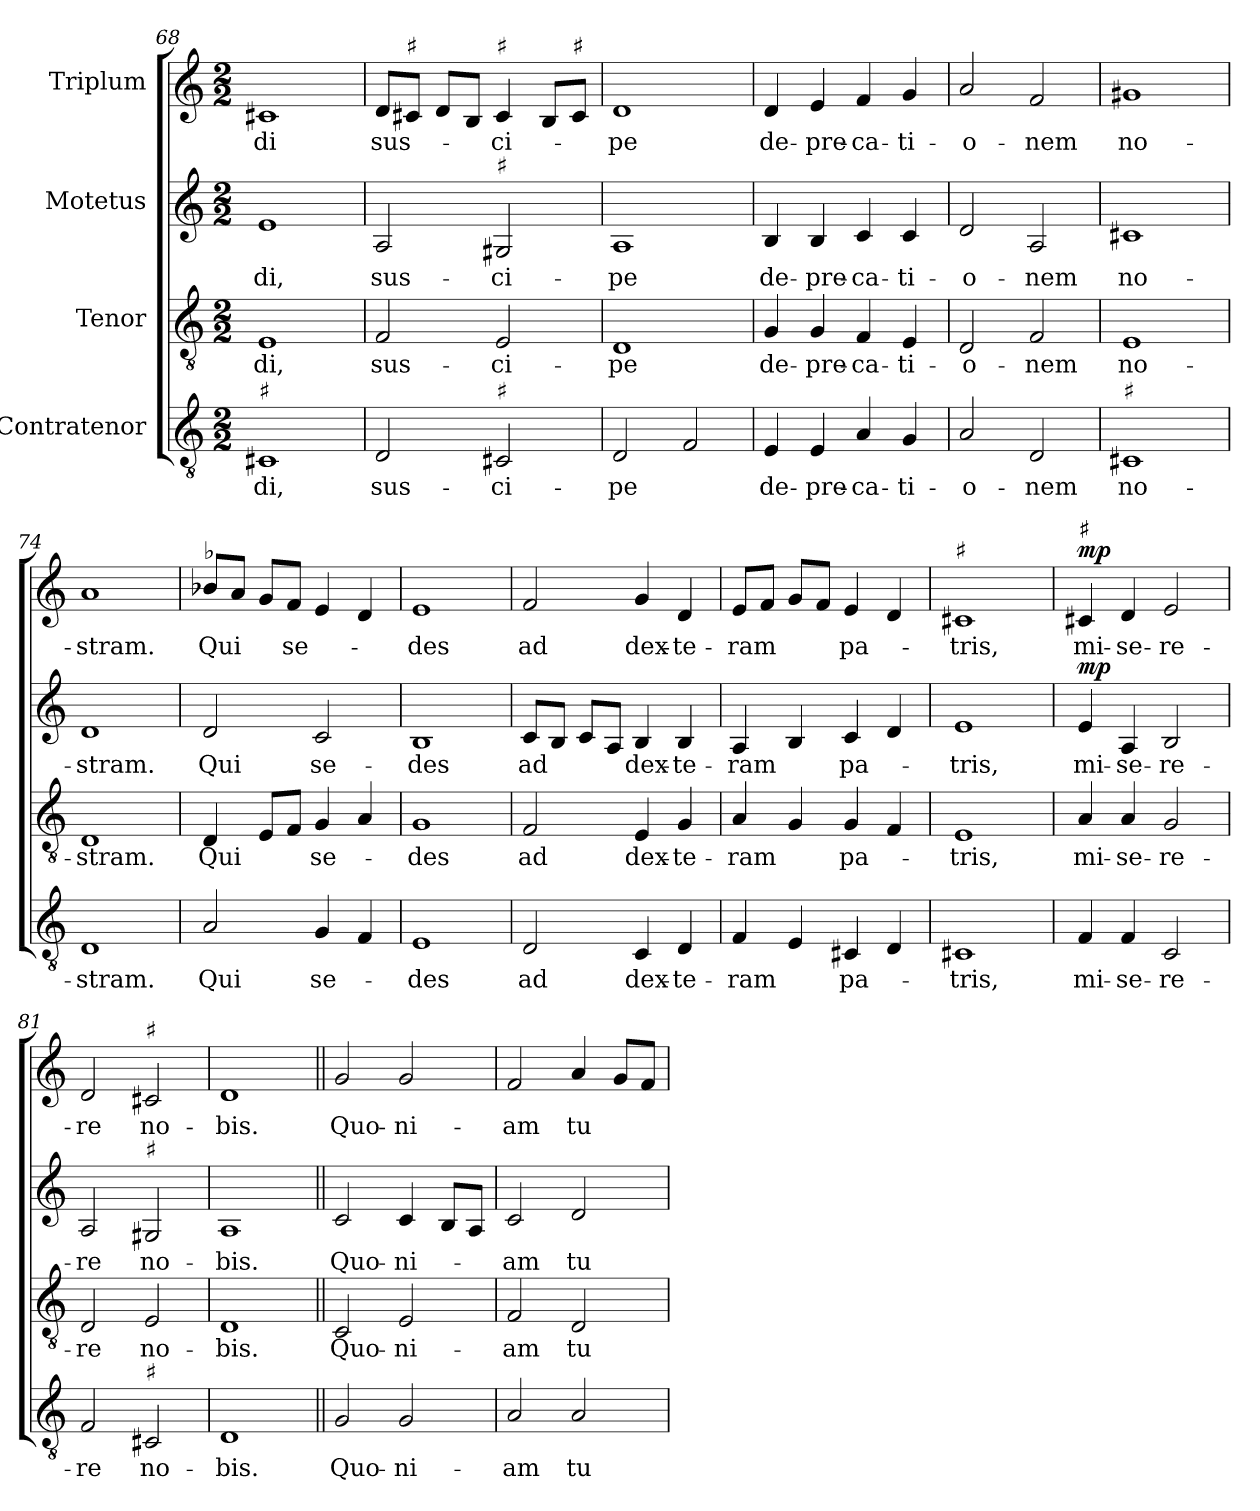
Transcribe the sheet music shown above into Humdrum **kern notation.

**kern	**text	**kern	**text	**kern	**text	**dynam	**kern	**text	**dynam
*part4	*part4	*part3	*part3	*part2	*part2	*part2	*part1	*part1	*part1
*staff4	*staff4	*staff3	*staff3	*staff2	*staff2	*staff2	*staff1	*staff1	*staff1
*I"Contratenor	*	*I"Tenor	*	*I"Motetus	*	*	*I"Triplum	*	*
*clefGv2	*	*clefGv2	*	*clefG2	*	*	*clefG2	*	*
*k[]	*	*k[]	*	*k[]	*	*	*k[]	*	*
*M2/2	*	*M2/2	*	*M2/2	*	*	*M2/2	*	*
=68	=68	=68	=68	=68	=68	=68	=68	=68	=68
!LO:TX:a:t=♯	!	!	!	!	!	!	!	!	!
1C#X	-di,	1E	-di,	1e	-di,	.	1c#X	-di	.
=69	=69	=69	=69	=69	=69	=69	=69	=69	=69
2D/	sus-	2F/	sus-	2A/	sus-	.	8d/L	sus-	.
!	!	!	!	!	!	!	!LO:TX:a:t=♯	!	!
.	.	.	.	.	.	.	8c#X/J	.	.
.	.	.	.	.	.	.	8d/L	.	.
.	.	.	.	.	.	.	8B/J	.	.
!	!	!	!	!	!	!	!LO:TX:a:t=♯	!	!
!	!	!	!	!LO:TX:a:t=♯	!	!	!	!	!
!LO:TX:a:t=♯	!	!	!	!	!	!	!	!	!
2C#X/	-ci-	2E/	-ci-	2G#X/	-ci-	.	4c#/	-ci-	.
.	.	.	.	.	.	.	8B/L	.	.
!	!	!	!	!	!	!	!LO:TX:a:t=♯	!	!
.	.	.	.	.	.	.	8c#/J	.	.
=70	=70	=70	=70	=70	=70	=70	=70	=70	=70
2D/	-pe	1D	-pe	1A	-pe	.	1d	-pe	.
2F/	.	.	.	.	.	.	.	.	.
=71	=71	=71	=71	=71	=71	=71	=71	=71	=71
4E/	de-	4G/	de-	4B/	de-	.	4d/	de-	.
4E/	-pre-	4G/	-pre-	4B/	-pre-	.	4e/	-pre-	.
4A/	-ca-	4F/	-ca-	4c/	-ca-	.	4f/	-ca-	.
4G/	-ti-	4E/	-ti-	4c/	-ti-	.	4g/	-ti-	.
=72	=72	=72	=72	=72	=72	=72	=72	=72	=72
2A/	-o-	2D/	-o-	2d/	-o-	.	2a/	-o-	.
2D/	-nem	2F/	-nem	2A/	-nem	.	2f/	-nem	.
=73	=73	=73	=73	=73	=73	=73	=73	=73	=73
!LO:TX:a:t=♯	!	!	!	!	!	!	!	!	!
1C#X	no-	1E	no-	1c#X	no-	.	1g#X	no-	.
=74	=74	=74	=74	=74	=74	=74	=74	=74	=74
1D	-stram.	1D	-stram.	1d	-stram.	.	1a	-stram.	.
=75	=75	=75	=75	=75	=75	=75	=75	=75	=75
!	!	!	!	!	!	!	!LO:TX:a:t=♭	!	!
2A/	Qui	4D/	Qui	2d/	Qui	.	8b-X/L	Qui	.
.	.	.	.	.	.	.	8a/J	.	.
.	.	8E/L	.	.	.	.	8g/L	.	.
.	.	8F/J	.	.	.	.	8f/J	se-	.
4G/	se-	4G/	se-	2c/	se-	.	4e/	.	.
4F/	.	4A/	.	.	.	.	4d/	.	.
=76	=76	=76	=76	=76	=76	=76	=76	=76	=76
1E	-des	1G	-des	1B	-des	.	1e	-des	.
=77	=77	=77	=77	=77	=77	=77	=77	=77	=77
2D/	ad	2F/	ad	8c/L	ad	.	2f/	ad	.
.	.	.	.	8B/J	.	.	.	.	.
.	.	.	.	8c/L	.	.	.	.	.
.	.	.	.	8A/J	.	.	.	.	.
4C/	dex-	4E/	dex-	4B/	dex-	.	4g/	dex-	.
4D/	-te-	4G/	-te-	4B/	-te-	.	4d/	-te-	.
=78	=78	=78	=78	=78	=78	=78	=78	=78	=78
4F/	-ram	4A/	-ram	4A/	-ram	.	8e/L	-ram	.
.	.	.	.	.	.	.	8f/J	.	.
4E/	.	4G/	.	4B/	.	.	8g/L	.	.
.	.	.	.	.	.	.	8f/J	.	.
4C#X/	pa-	4G/	pa-	4c/	pa-	.	4e/	pa-	.
4D/	.	4F/	.	4d/	.	.	4d/	.	.
=79	=79	=79	=79	=79	=79	=79	=79	=79	=79
!	!	!	!	!	!	!	!LO:TX:a:t=♯	!	!
1C#X	-tris,	1E	-tris,	1e	-tris,	.	1c#X	-tris,	.
=80	=80	=80	=80	=80	=80	=80	=80	=80	=80
!	!	!	!	!	!	!	!LO:TX:a:t=♯	!	!
!	!	!	!	!	!	!LO:DY:b	!	!	!LO:DY:b
4F/	mi-	4A/	mi-	4e/	mi-	mp	4c#X/	mi-	mp
4F/	-se-	4A/	-se-	4A/	-se-	.	4d/	-se-	.
2C/	-re-	2G/	-re-	2B/	-re-	.	2e/	-re-	.
=81	=81	=81	=81	=81	=81	=81	=81	=81	=81
2F/	-re	2D/	-re	2A/	-re	.	2d/	-re	.
!	!	!	!	!	!	!	!LO:TX:a:t=♯	!	!
!	!	!	!	!LO:TX:a:t=♯	!	!	!	!	!
!LO:TX:a:t=♯	!	!	!	!	!	!	!	!	!
2C#X/	no-	2E/	no-	2G#X/	no-	.	2c#X/	no-	.
=82	=82	=82	=82	=82	=82	=82	=82	=82	=82
1D	-bis.	1D	-bis.	1A	-bis.	.	1d	-bis.	.
=83||	=83||	=83||	=83||	=83||	=83||	=83||	=83||	=83||	=83||
2G/	Quo-	2C/	Quo-	2c/	Quo-	.	2g/	Quo-	.
2G/	-ni-	2E/	-ni-	4c/	-ni-	.	2g/	-ni-	.
.	.	.	.	8B/L	.	.	.	.	.
.	.	.	.	8A/J	.	.	.	.	.
=84	=84	=84	=84	=84	=84	=84	=84	=84	=84
2A/	-am	2F/	-am	2c/	-am	.	2f/	-am	.
2A/	tu	2D/	tu	2d/	tu	.	4a/	tu	.
.	.	.	.	.	.	.	8g/L	.	.
.	.	.	.	.	.	.	8f/J	.	.
=	=	=	=	=	=	=	=	=	=
*-	*-	*-	*-	*-	*-	*-	*-	*-	*-
